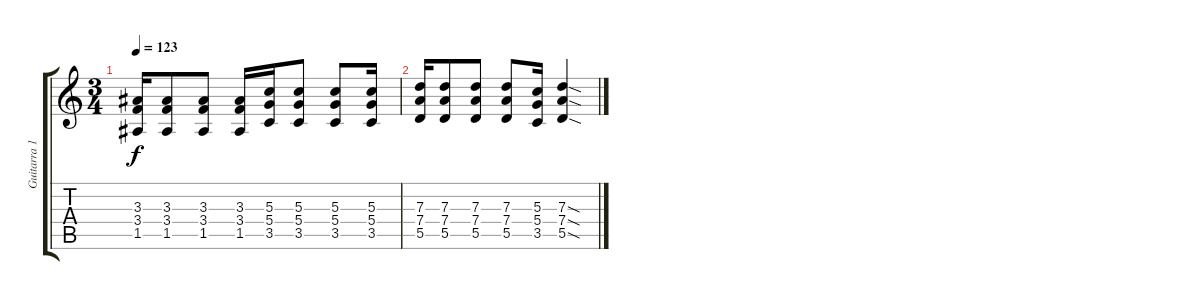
\track ("Guitarra 1" "Guitarra 1") {instrument overdrivenguitar}
\staff {score tabs}
\tuning (E4 B3 G3 D3 A2 E2) {hide}
\ts (3 4)
\tempo 123
\clef g2
\ks c
(3.3 3.4 1.5).16{dy f} (3.3 3.4 1.5).8 (3.3 3.4 1.5).8 (3.3 3.4 1.5).16 (5.3 5.4 3.5).16 (5.3 5.4 3.5).8 (5.3 5.4 3.5).8 (5.3 5.4 3.5).16 |
(7.3 7.4 5.5).16 (7.3 7.4 5.5).8 (7.3 7.4 5.5).8 (7.3 7.4 5.5).8 (5.3 5.4 3.5).16 (7.3{sod} 7.4{sod} 5.5{sod}).4
